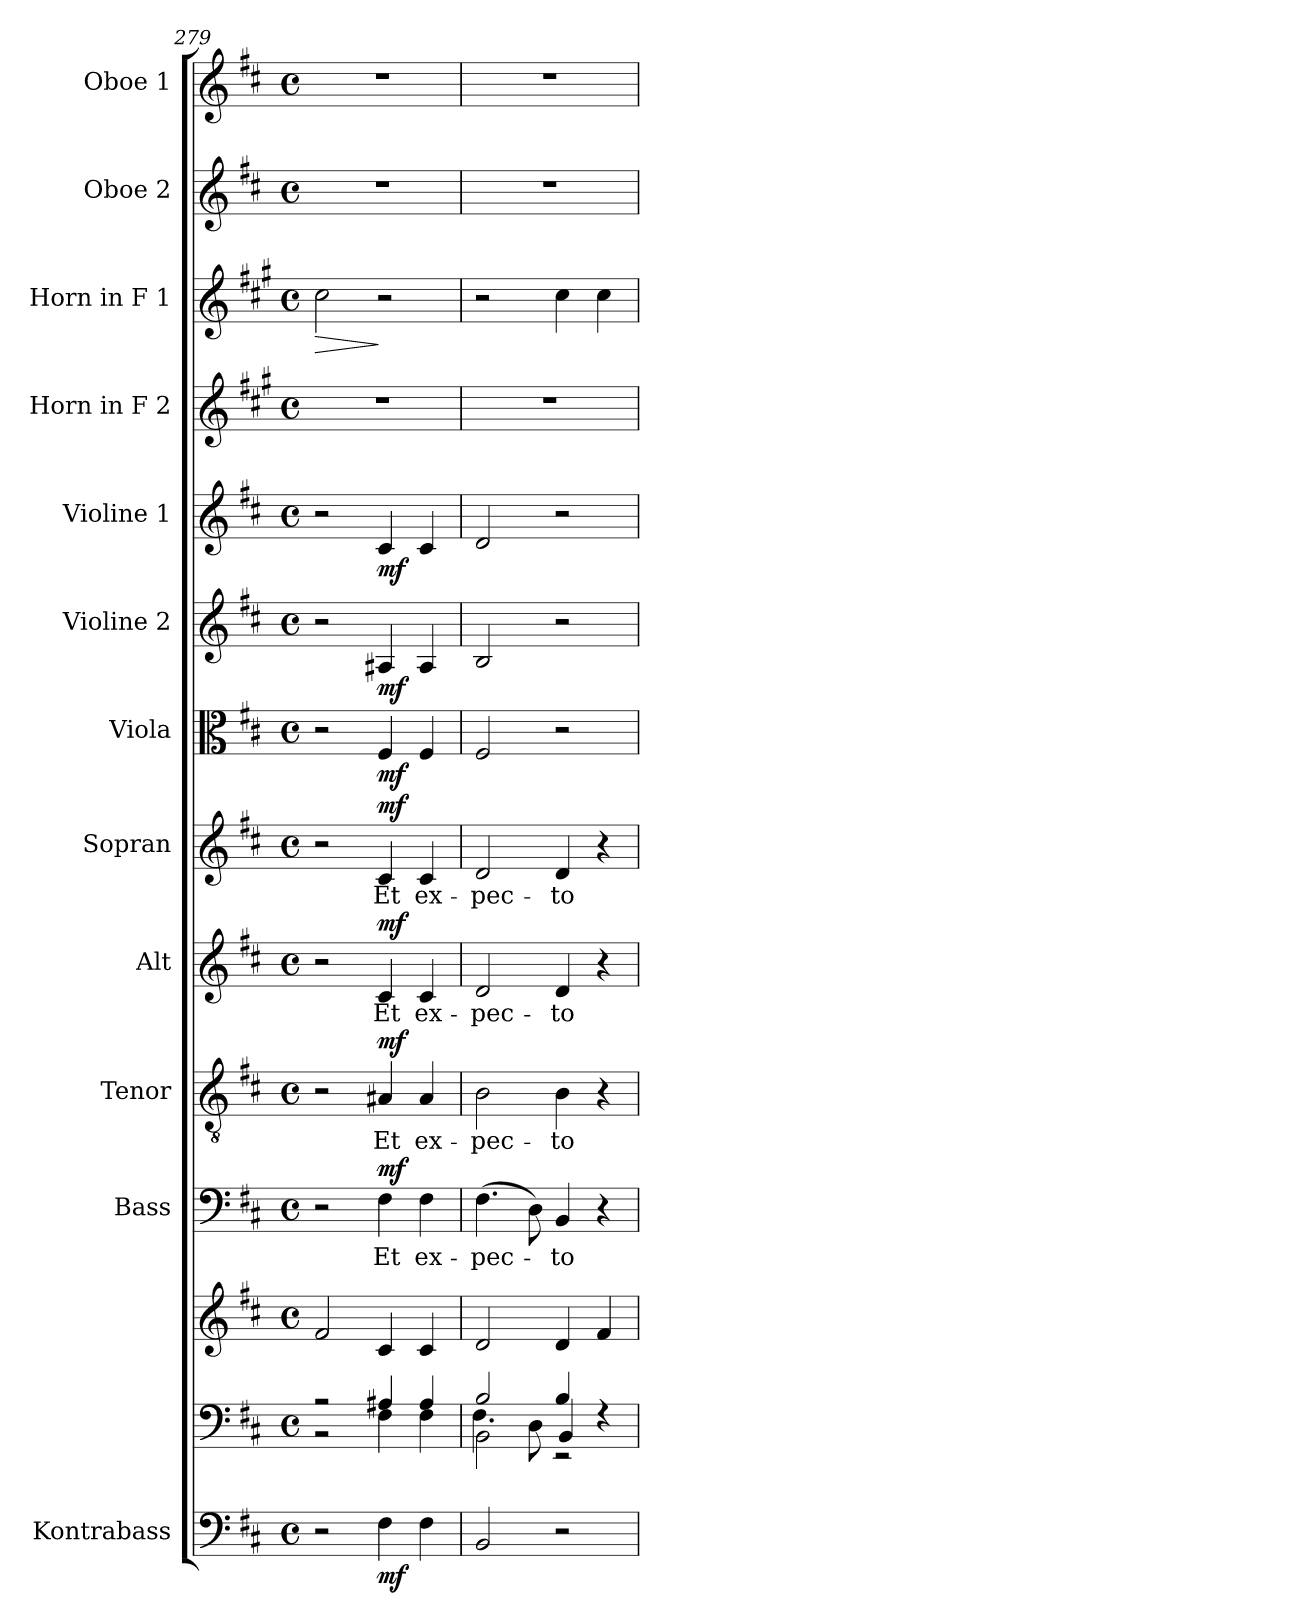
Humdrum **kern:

**kern	**dynam	**kern	**kern	**kern	**text	**dynam	**kern	**text	**dynam	**kern	**text	**dynam	**kern	**text	**dynam	**kern	**dynam	**kern	**dynam	**kern	**dynam	**kern	**kern	**dynam	**kern	**kern
*part13	*part13	*part12	*part12	*part11	*part11	*part11	*part10	*part10	*part10	*part9	*part9	*part9	*part8	*part8	*part8	*part7	*part7	*part6	*part6	*part5	*part5	*part4	*part3	*part3	*part2	*part1
*staff14	*staff14	*staff13	*staff12	*staff11	*staff11	*staff11	*staff10	*staff10	*staff10	*staff9	*staff9	*staff9	*staff8	*staff8	*staff8	*staff7	*staff7	*staff6	*staff6	*staff5	*staff5	*staff4	*staff3	*staff3	*staff2	*staff1
*I"Kontrabass	*	*	*	*I"Bass	*	*	*I"Tenor	*	*	*I"Alt	*	*	*I"Sopran	*	*	*I"Viola	*	*I"Violine 2	*	*I"Violine 1	*	*I"Horn in F 2	*I"Horn in F 1	*	*I"Oboe 2	*I"Oboe 1
*I'Kb.	*	*	*	*I'B.	*	*	*I'T.	*	*	*I'A.	*	*	*I'S.	*	*	*I'Vla.	*	*I'Vl. 2	*	*I'Vl. 1	*	*	*	*	*I'Ob. 2	*I'Ob. 1
*clefF4	*	*clefF4	*clefG2	*clefF4	*	*	*clefGv2	*	*	*clefG2	*	*	*clefG2	*	*	*clefC3	*	*clefG2	*	*clefG2	*	*clefG2	*clefG2	*	*clefG2	*clefG2
*ITrd7c12	*	*	*	*	*	*	*	*	*	*	*	*	*	*	*	*	*	*	*	*	*	*ITrd4c7	*ITrd4c7	*	*	*
*k[f#c#]	*	*k[f#c#]	*k[f#c#]	*k[f#c#]	*	*	*k[f#c#]	*	*	*k[f#c#]	*	*	*k[f#c#]	*	*	*k[f#c#]	*	*k[f#c#]	*	*k[f#c#]	*	*k[f#c#]	*k[f#c#]	*	*k[f#c#]	*k[f#c#]
*D:	*	*D:	*D:	*D:	*	*	*D:	*	*	*D:	*	*	*D:	*	*	*D:	*	*D:	*	*D:	*	*D:	*D:	*	*D:	*D:
*M4/4	*	*M4/4	*M4/4	*M4/4	*	*	*M4/4	*	*	*M4/4	*	*	*M4/4	*	*	*M4/4	*	*M4/4	*	*M4/4	*	*M4/4	*M4/4	*	*M4/4	*M4/4
*met(c)	*	*met(c)	*met(c)	*met(c)	*	*	*met(c)	*	*	*met(c)	*	*	*met(c)	*	*	*met(c)	*	*met(c)	*	*met(c)	*	*met(c)	*met(c)	*	*met(c)	*met(c)
=279	=279	=279	=279	=279	=279	=279	=279	=279	=279	=279	=279	=279	=279	=279	=279	=279	=279	=279	=279	=279	=279	=279	=279	=279	=279	=279
*	*	*^	*	*	*	*	*	*	*	*	*	*	*	*	*	*	*	*	*	*	*	*	*	*	*	*
!	!	!	!	!	!	!	!	!	!	!	!	!	!	!	!	!	!	!	!	!	!	!	!	!	!LO:HP:b	!	!
2r	.	2r	2r	2f#!/	2r	.	.	2r	.	.	2r	.	.	2r	.	.	2r	.	2r	.	2r	.	1r	2f#\	>	1r	1r
!	!LO:DY:b	!	!	!	!	!LO:LY:b	!LO:DY:a	!	!LO:LY:b	!LO:DY:a	!	!LO:LY:b	!LO:DY:a	!	!LO:LY:b	!LO:DY:a	!	!LO:DY:b	!	!LO:DY:b	!	!LO:DY:b	!	!	!	!	!
4FF#\	mf	4A#X/	4F#\	4c#!/	4F#\	Et	mf	4A#X/	Et	mf	4c#/	Et	mf	4c#/	Et	mf	4F#/	mf	4A#X/	mf	4c#/	mf	.	2r	]	.	.
!	!	!	!	!	!	!LO:LY:b	!	!	!LO:LY:b	!	!	!LO:LY:b	!	!	!LO:LY:b	!	!	!	!	!	!	!	!	!	!	!	!
4FF#\	.	4A#/	4F#\	4c#!/	4F#\	ex-	.	4A#/	ex-	.	4c#/	ex-	.	4c#/	ex-	.	4F#/	.	4A#/	.	4c#/	.	.	.	.	.	.
=280	=280	=280	=280	=280	=280	=280	=280	=280	=280	=280	=280	=280	=280	=280	=280	=280	=280	=280	=280	=280	=280	=280	=280	=280	=280	=280	=280
*	*	*	*^	*	*	*	*	*	*	*	*	*	*	*	*	*	*	*	*	*	*	*	*	*	*	*	*
!	!	!	!	!	!	!	!LO:LY:b	!	!	!LO:LY:b	!	!	!LO:LY:b	!	!	!LO:LY:b	!	!	!	!	!	!	!	!	!	!	!	!
2BBB/	.	2B!/	2BB\	4.F#!\	2d!/	(>4.F#\	-pec-	.	2B\	-pec-	.	2d/	-pec-	.	2d/	-pec-	.	2F#/	.	2B/	.	2d/	.	1r	2r	.	1r	1r
.	.	.	.	8D!\	.	8D\)	.	.	.	.	.	.	.	.	.	.	.	.	.	.	.	.	.	.	.	.	.	.
!	!	!	!	!	!	!	!LO:LY:b	!	!	!LO:LY:b	!	!	!LO:LY:b	!	!	!LO:LY:b	!	!	!	!	!	!	!	!	!	!	!	!
2r	.	4B!/	2rEE	4BB!/	4d!/	4BB/	-to	.	4B\	-to	.	4d/	-to	.	4d/	-to	.	2r	.	2r	.	2r	.	.	4f#\	.	.	.
.	.	4ryy	.	4rF	4f#!/	4r	.	.	4r	.	.	4r	.	.	4r	.	.	.	.	.	.	.	.	.	4f#\	.	.	.
*	*	*v	*v	*v	*	*	*	*	*	*	*	*	*	*	*	*	*	*	*	*	*	*	*	*	*	*	*	*
=	=	=	=	=	=	=	=	=	=	=	=	=	=	=	=	=	=	=	=	=	=	=	=	=	=	=
*-	*-	*-	*-	*-	*-	*-	*-	*-	*-	*-	*-	*-	*-	*-	*-	*-	*-	*-	*-	*-	*-	*-	*-	*-	*-	*-
